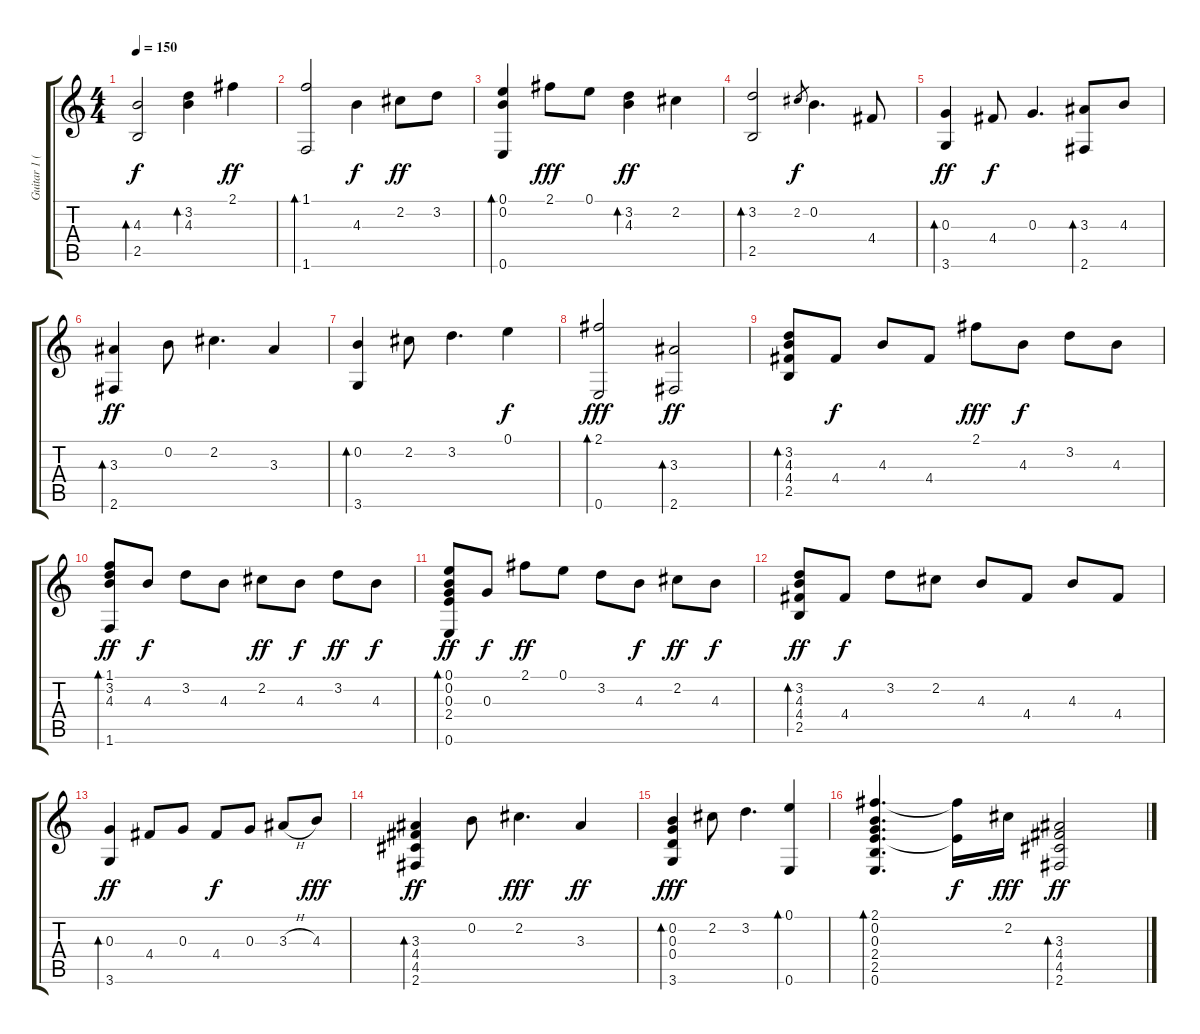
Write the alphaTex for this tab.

\track ("Guitar 1 (Bm)" "Guitar 1 (") {instrument acousticguitarsteel}
\staff {score tabs}
\tuning (E4 B3 G3 D3 A2 E2) {hide}
\ts (4 4)
\tempo 150
\clef g2
\ks c
(4.3 2.5).2{bd 240 dy f} (3.2 4.3).4{bd 240} 2.1.4{dy ff} |
(1.1 1.6).2{bd 240} 4.3.4{dy f} 2.2.8{dy ff} 3.2.8 |
(0.1 0.2 0.6).4{bd 240} 2.1.8{dy fff} 0.1.8 (3.2 4.3).4{bd 60 dy ff} 2.2.4 |
(3.2 2.5).2{bd 240} 2.2.8{gr dy f} 0.2.4{d} 4.4.8 |
(0.3 3.6).4{bd 240 dy ff} 4.4.8{dy f} 0.3.4{d} (3.3 2.6).8{bd 120} 4.3.8 |
(3.3 2.6).4{bd 240 dy ff} 0.2.8 2.2.4{d} 3.3.4 |
(0.2 3.6).4{bd 240} 2.2.8 3.2.4{d} 0.1.4{dy f} |
(2.1 0.6).2{bd 240 dy fff} (3.3 2.6).2{bd 240 dy ff} |
(3.2 4.3 4.4 2.5).8{bd 60} 4.4.8{dy f} 4.3.8 4.4.8 2.1.8{dy fff} 4.3.8{dy f} 3.2.8 4.3.8 |
(1.1 3.2 4.3 1.6).8{bd 60 dy ff} 4.3.8{dy f} 3.2.8 4.3.8 2.2.8{dy ff} 4.3.8{dy f} 3.2.8{dy ff} 4.3.8{dy f} |
(0.1 0.2 0.3 2.4 0.6).8{bd 60 dy ff} 0.3.8{dy f} 2.1.8{dy ff} 0.1.8 3.2.8 4.3.8{dy f} 2.2.8{dy ff} 4.3.8{dy f} |
(3.2 4.3 4.4 2.5).8{bd 60 dy ff} 4.4.8{dy f} 3.2.8 2.2.8 4.3.8 4.4.8 4.3.8 4.4.8 |
(0.3 3.6).4{bd 60 dy ff} 4.4.8 0.3.8 4.4.8{dy f} 0.3.8 3.3{h}.8 4.3.8{dy fff} |
(3.3 4.4 4.5 2.6).4{bd 60 dy ff} 0.2.8 2.2.4{d dy fff} 3.3.4{dy ff} |
(0.2 0.3 0.4 3.6).4{bd 60 dy fff} 2.2.8 3.2.4{d} (0.1 0.6).4{bd 60} |
(2.1 0.2 0.3 2.4 2.5 0.6).4{d bd 60} (2.1{t} 2.4{t}).16{dy f} 2.2.16{dy fff} (3.3 4.4 4.5 2.6).2{bd 240 dy ff}
